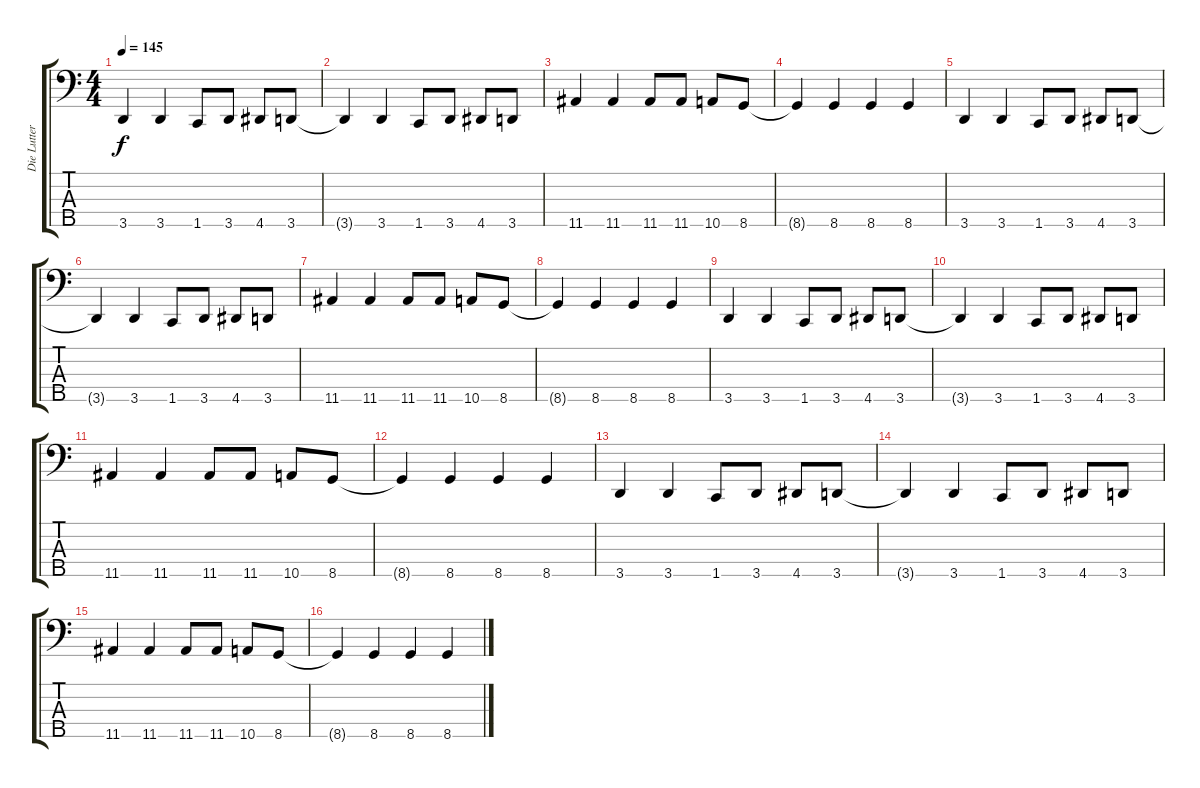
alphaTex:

\track ("Die Lutter (Bass)" "Die Lutter") {instrument electricbassfinger}
\staff {score tabs}
\tuning (G2 D2 A1 E1 B0) {hide}
\ts (4 4)
\tempo 145
\clef f4
\ks c
3.5.4{dy f} 3.5.4 1.5.8 3.5.8 4.5.8 3.5.8 |
3.5{t}.4 3.5.4 1.5.8 3.5.8 4.5.8 3.5.8 |
11.5.4 11.5.4 11.5.8 11.5.8 10.5.8 8.5.8 |
8.5{t}.4 8.5.4 8.5.4 8.5.4 |
3.5.4 3.5.4 1.5.8 3.5.8 4.5.8 3.5.8 |
3.5{t}.4 3.5.4 1.5.8 3.5.8 4.5.8 3.5.8 |
11.5.4 11.5.4 11.5.8 11.5.8 10.5.8 8.5.8 |
8.5{t}.4 8.5.4 8.5.4 8.5.4 |
3.5.4 3.5.4 1.5.8 3.5.8 4.5.8 3.5.8 |
3.5{t}.4 3.5.4 1.5.8 3.5.8 4.5.8 3.5.8 |
11.5.4 11.5.4 11.5.8 11.5.8 10.5.8 8.5.8 |
8.5{t}.4 8.5.4 8.5.4 8.5.4 |
3.5.4 3.5.4 1.5.8 3.5.8 4.5.8 3.5.8 |
3.5{t}.4 3.5.4 1.5.8 3.5.8 4.5.8 3.5.8 |
11.5.4 11.5.4 11.5.8 11.5.8 10.5.8 8.5.8 |
8.5{t}.4 8.5.4 8.5.4 8.5.4
